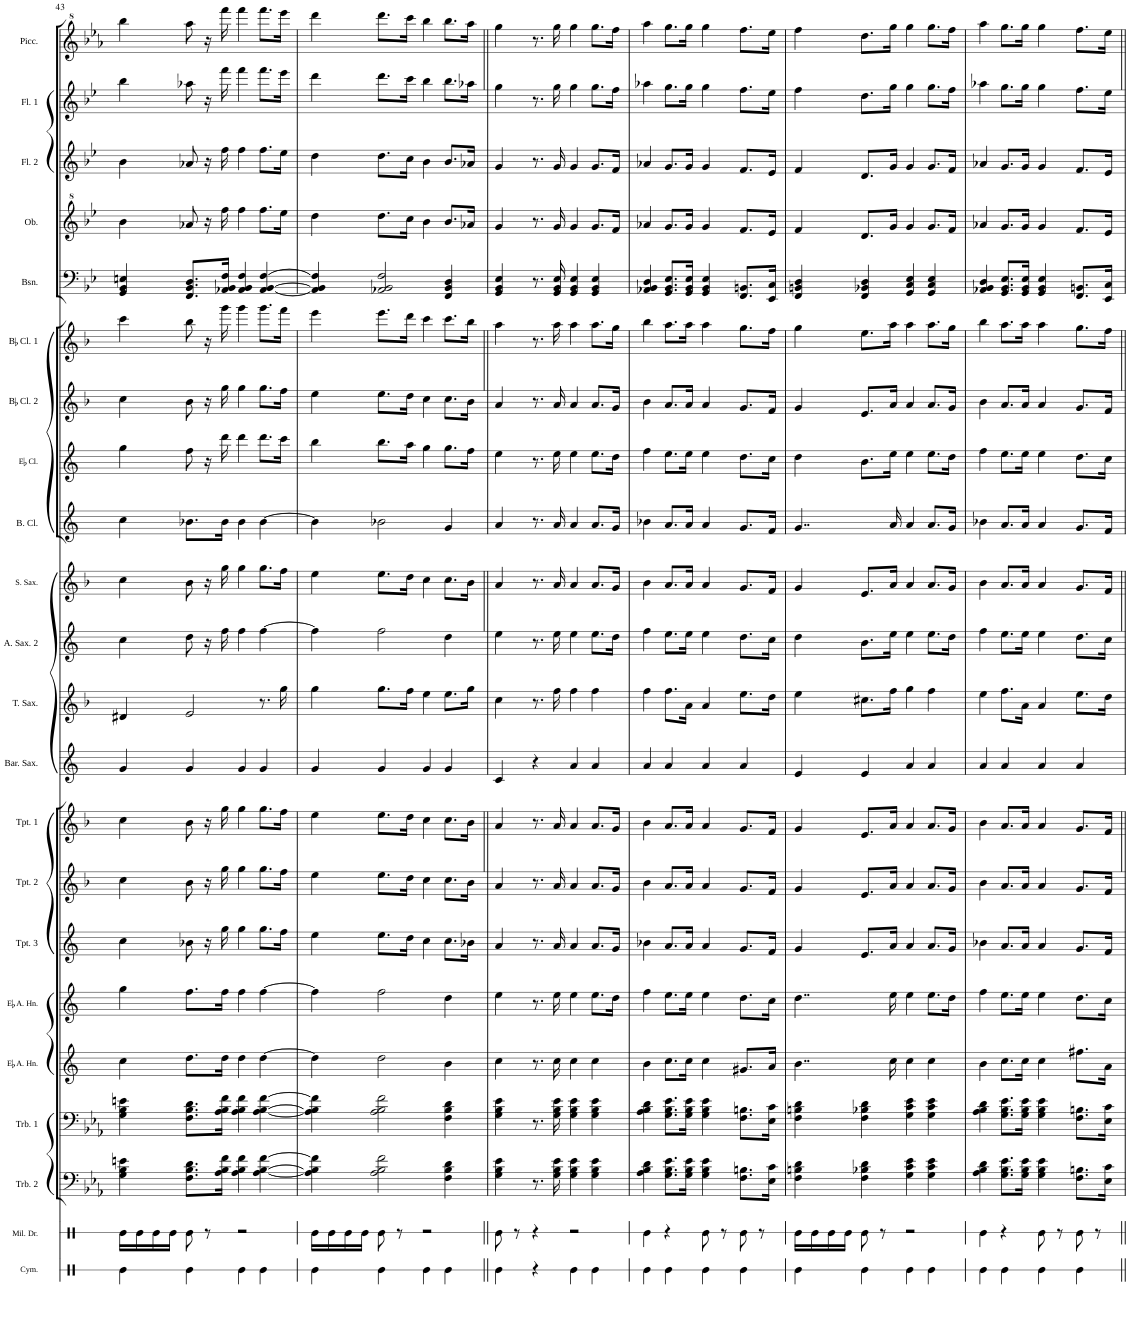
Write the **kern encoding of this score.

**kern	**kern	**kern	**kern	**kern	**kern	**kern	**kern	**kern	**kern	**kern	**kern	**kern	**kern	**kern	**kern	**kern	**kern	**kern	**kern	**kern	**kern
*part22	*part21	*part20	*part19	*part18	*part17	*part16	*part15	*part14	*part13	*part12	*part11	*part10	*part9	*part8	*part7	*part6	*part5	*part4	*part3	*part2	*part1
*staff22	*staff21	*staff20	*staff19	*staff18	*staff17	*staff16	*staff15	*staff14	*staff13	*staff12	*staff11	*staff10	*staff9	*staff8	*staff7	*staff6	*staff5	*staff4	*staff3	*staff2	*staff1
*I"Cymbal	*I"Military Drum	*I"Trombone 2	*I"Trombone 1	*I"EaccidentalFlat Alto Horn	*I"EaccidentalFlat Alto Horn	*I"BaccidentalFlat Trumpet 3	*I"BaccidentalFlat Trumpet 2	*I"BaccidentalFlat Trumpet 1	*I"Baritone Saxophone	*I"Tenor Saxophone	*I"Alto Saxophone 2	*I"Soprano Saxophone	*I"Bass Clarinet	*I"EaccidentalFlat Clarinet	*I"BaccidentalFlat Clarinet 2	*I"BaccidentalFlat Clarinet 1	*I"Bassoon	*I"Oboe	*I"Flute 2	*I"Flute 1	*I"Piccolo
*I'Cym.	*I'Mil. Dr.	*I'Trb. 2	*I'Trb. 1	*I'EaccidentalFlat A. Hn.	*I'EaccidentalFlat A. Hn.	*I'Tpt. 3	*I'Tpt. 2	*I'Tpt. 1	*I'Bar. Sax.	*I'T. Sax.	*I'A. Sax. 2	*I'S. Sax.	*I'B. Cl.	*I'EaccidentalFlat Cl.	*I'BaccidentalFlat Cl. 2	*I'BaccidentalFlat Cl. 1	*I'Bsn.	*I'Ob.	*I'Fl. 2	*I'Fl. 1	*I'Picc.
!!LO:PB:g=z
*clefX	*clefX	*clefF4	*clefF4	*clefG2	*clefG2	*clefG2	*clefG2	*clefG2	*clefG2	*clefG2	*clefG2	*clefG2	*clefG2	*clefG2	*clefG2	*clefG2	*clefF4	*clefG^2	*clefG2	*clefG2	*clefG^2
*	*	*	*	*Trd5c9	*Trd5c9	*Trd1c2	*Trd1c2	*Trd1c2	*Trd12c21	*Trd8c14	*Trd5c9	*Trd1c2	*Trd8c14	*Trd-2c-3	*Trd1c2	*Trd1c2	*	*	*	*	*Trd-7c-12
*k[]	*k[]	*k[b-e-a-]	*k[b-e-a-]	*k[]	*k[]	*k[]	*k[b-]	*k[b-]	*k[]	*k[b-]	*k[]	*k[b-]	*k[]	*k[]	*k[b-]	*k[b-]	*k[b-e-]	*k[b-e-]	*k[b-e-]	*k[b-e-]	*k[b-e-a-]
*M4/4	*M4/4	*M4/4	*M4/4	*M4/4	*M4/4	*M4/4	*M4/4	*M4/4	*M4/4	*M4/4	*M4/4	*M4/4	*M4/4	*M4/4	*M4/4	*M4/4	*M4/4	*M4/4	*M4/4	*M4/4	*M4/4
=43	=43	=43	=43	=43	=43	=43	=43	=43	=43	=43	=43	=43	=43	=43	=43	=43	=43	=43	=43	=43	=43
4Re\	16Re\LL	4G\ 4B-\ 4en\	4G\ 4B-\ 4en\	4cc\	4gg\	4cc\	4cc\	4cc\	4g/	4d#X/	4cc\	4cc\	4cc\	4gg\	4cc\	4ccc\	4GG/ 4BB-/ 4En/	4bb-\	4b-\	4bb-\	4bbb-\
.	16Re\	.	.	.	.	.	.	.	.	.	.	.	.	.	.	.	.	.	.	.	.
.	16Re\	.	.	.	.	.	.	.	.	.	.	.	.	.	.	.	.	.	.	.	.
.	16Re\JJ	.	.	.	.	.	.	.	.	.	.	.	.	.	.	.	.	.	.	.	.
4Re\	8Re\	8.F\ 8.B-\ 8.d\L	8.F\ 8.B-\ 8.d\L	8.dd\L	8.ff\L	8b-X\	8b-\	8b-\	4g/	2e/	8dd\	8b-\	8.b-X\L	8ff\	8b-\	8bb-\	8.FF/ 8.BB-/ 8.D/L	8aa-X/	8a-X/	8aa-X\	8aaa-\
.	8r	.	.	.	.	16r	16r	16r	.	.	16r	16r	.	16r	16r	16r	.	16r	16r	16r	16r
.	.	16A-\ 16B-\ 16f\Jk	16A-\ 16B-\ 16f\Jk	16dd\Jk	16ff\Jk	16gg\	16gg\	16gg\	.	.	16ff\	16gg\	16b-\Jk	16ddd\	16gg\	16ggg\	16AA-X/ 16BB-/ 16F/Jk	16fff\	16ff\	16fff\	16ffff\
4Re\	2r	4A-\ 4B-\ 4f\	4A-\ 4B-\ 4f\	4dd\	4ff\	4gg\	4gg\	4gg\	4g/	.	4ff\	4gg\	4b-\	4ddd\	4gg\	4ggg\	4AA-/ 4BB-/ 4F/	4fff\	4ff\	4fff\	4ffff\
4Re\	.	[4A-\ [4B-\ [4f\	[4A-\ [4B-\ [4f\	[4dd\	[4ff\	8.gg\L	8.gg\L	8.gg\L	4g/	8.r	[4ff\	8.gg\L	[4b-\	8.ddd\L	8.gg\L	8.ggg\L	[4AA-/ [4BB-/ [4F/	8.fff\L	8.ff\L	8.fff\L	8.ffff\L
.	.	.	.	.	.	16ff\Jk	16ff\Jk	16ff\Jk	.	16gg\	.	16ff\Jk	.	16ccc\Jk	16ff\Jk	16fff\Jk	.	16eee-\Jk	16ee-\Jk	16eee-\Jk	16eeee-\Jk
=44	=44	=44	=44	=44	=44	=44	=44	=44	=44	=44	=44	=44	=44	=44	=44	=44	=44	=44	=44	=44	=44
4Re\	16Re\LL	4A-\] 4B-\] 4f\]	4A-\] 4B-\] 4f\]	4dd\]	4ff\]	4ee\	4ee\	4ee\	4g/	4gg\	4ff\]	4ee\	4b-\]	4bb\	4ee\	4eee\	4AA-/] 4BB-/] 4F/]	4ddd\	4dd\	4ddd\	4dddd\
.	16Re\	.	.	.	.	.	.	.	.	.	.	.	.	.	.	.	.	.	.	.	.
.	16Re\	.	.	.	.	.	.	.	.	.	.	.	.	.	.	.	.	.	.	.	.
.	16Re\JJ	.	.	.	.	.	.	.	.	.	.	.	.	.	.	.	.	.	.	.	.
4Re\	8Re\	2A-\ 2B-\ 2f\	2A-\ 2B-\ 2f\	2dd\	2ff\	8.ee\L	8.ee\L	8.ee\L	4g/	8.gg\L	2ff\	8.ee\L	2b-X\	8.bb\L	8.ee\L	8.eee\L	2AA-X/ 2BB-/ 2F/	8.ddd\L	8.dd\L	8.ddd\L	8.dddd\L
.	8r	.	.	.	.	.	.	.	.	.	.	.	.	.	.	.	.	.	.	.	.
.	.	.	.	.	.	16dd\Jk	16dd\Jk	16dd\Jk	.	16ff\Jk	.	16dd\Jk	.	16aa\Jk	16dd\Jk	16ddd\Jk	.	16ccc\Jk	16cc\Jk	16ccc\Jk	16cccc\Jk
4Re\	2r	.	.	.	.	4cc\	4cc\	4cc\	4g/	4ee\	.	4cc\	.	4gg\	4cc\	4ccc\	.	4bb-\	4b-\	4bb-\	4bbb-\
4Re\	.	4F\ 4B-\ 4d\	4F\ 4B-\ 4d\	4b\	4dd\	8.cc\L	8.cc\L	8.cc\L	4g/	8.ee\L	4dd\	8.cc\L	4g/	8.gg\L	8.cc\L	8.ccc\L	4FF/ 4BB-/ 4D/	8.bb-/L	8.b-/L	8.bb-\L	8.bbb-\L
.	.	.	.	.	.	16b-X\Jk	16b-\Jk	16b-\Jk	.	16gg\Jk	.	16b-\Jk	.	16ff\Jk	16b-\Jk	16bb-\Jk	.	16aa-X/Jk	16a-X/Jk	16aa-X\Jk	16aaa-\Jk
=45||	=45||	=45||	=45||	=45||	=45||	=45||	=45||	=45||	=45||	=45||	=45||	=45||	=45||	=45||	=45||	=45||	=45||	=45||	=45||	=45||	=45||
4Re\	8Re\	4G\ 4B-\ 4e-\	4G\ 4B-\ 4e-\	4cc\	4ee\	4a/	4a/	4a/	4c/	4cc\	4ee\	4a/	4a/	4ee\	4a/	4aa\	4GG/ 4BB-/ 4E-/	4gg/	4g/	4gg\	4ggg\
.	8r	.	.	.	.	.	.	.	.	.	.	.	.	.	.	.	.	.	.	.	.
4r	4r	8.r	8.r	8.r	8.r	8.r	8.r	8.r	4r	8.r	8.r	8.r	8.r	8.r	8.r	8.r	8.r	8.r	8.r	8.r	8.r
.	.	16G\ 16B-\ 16e-\	16G\ 16B-\ 16e-\	16cc\	16ee\	16a/	16a/	16a/	.	16ff\	16ee\	16a/	16a/	16ee\	16a/	16aa\	16GG/ 16BB-/ 16E-/	16gg/	16g/	16gg\	16ggg\
4Re\	2r	4G\ 4B-\ 4e-\	4G\ 4B-\ 4e-\	4cc\	4ee\	4a/	4a/	4a/	4a/	4ff\	4ee\	4a/	4a/	4ee\	4a/	4aa\	4GG/ 4BB-/ 4E-/	4gg/	4g/	4gg\	4ggg\
4Re\	.	4G\ 4B-\ 4e-\	4G\ 4B-\ 4e-\	4cc\	8.ee\L	8.a/L	8.a/L	8.a/L	4a/	4ff\	8.ee\L	8.a/L	8.a/L	8.ee\L	8.a/L	8.aa\L	4GG/ 4BB-/ 4E-/	8.gg/L	8.g/L	8.gg\L	8.ggg\L
.	.	.	.	.	16dd\Jk	16g/Jk	16g/Jk	16g/Jk	.	.	16dd\Jk	16g/Jk	16g/Jk	16dd\Jk	16g/Jk	16gg\Jk	.	16ff/Jk	16f/Jk	16ff\Jk	16fff\Jk
=46	=46	=46	=46	=46	=46	=46	=46	=46	=46	=46	=46	=46	=46	=46	=46	=46	=46	=46	=46	=46	=46
4Re\	4Re\	4A-\ 4B-\ 4d\	4A-\ 4B-\ 4d\	4b\	4ff\	4b-X\	4b-\	4b-\	4a/	4ff\	4ff\	4b-\	4b-X\	4ff\	4b-\	4bb-\	4AA-X/ 4BB-/ 4D/	4aa-X/	4a-X/	4aa-X\	4aaa-\
4Re\	4r	8.G\ 8.B-\ 8.e-\L	8.G\ 8.B-\ 8.e-\L	8.cc\L	8.ee\L	8.a/L	8.a/L	8.a/L	4a/	8.ff\L	8.ee\L	8.a/L	8.a/L	8.ee\L	8.a/L	8.aa\L	8.GG/ 8.BB-/ 8.E-/L	8.gg/L	8.g/L	8.gg\L	8.ggg\L
.	.	16G\ 16B-\ 16e-\Jk	16G\ 16B-\ 16e-\Jk	16cc\Jk	16ee\Jk	16a/Jk	16a/Jk	16a/Jk	.	16a\Jk	16ee\Jk	16a/Jk	16a/Jk	16ee\Jk	16a/Jk	16aa\Jk	16GG/ 16BB-/ 16E-/Jk	16gg/Jk	16g/Jk	16gg\Jk	16ggg\Jk
4Re\	8Re\	4G\ 4B-\ 4e-\	4G\ 4B-\ 4e-\	4cc\	4ee\	4a/	4a/	4a/	4a/	4a/	4ee\	4a/	4a/	4ee\	4a/	4aa\	4GG/ 4BB-/ 4E-/	4gg/	4g/	4gg\	4ggg\
.	8r	.	.	.	.	.	.	.	.	.	.	.	.	.	.	.	.	.	.	.	.
4Re\	8Re\	8.F\ 8.Bn\L	8.F\ 8.Bn\L	8.g#X/L	8.dd\L	8.g/L	8.g/L	8.g/L	4a/	8.ee\L	8.dd\L	8.g/L	8.g/L	8.dd\L	8.g/L	8.gg\L	8.FF/ 8.BBn/L	8.ff/L	8.f/L	8.ff\L	8.fff\L
.	8r	.	.	.	.	.	.	.	.	.	.	.	.	.	.	.	.	.	.	.	.
.	.	16E-\ 16c\Jk	16E-\ 16c\Jk	16a/Jk	16cc\Jk	16f/Jk	16f/Jk	16f/Jk	.	16dd\Jk	16cc\Jk	16f/Jk	16f/Jk	16cc\Jk	16f/Jk	16ff\Jk	16EE-/ 16C/Jk	16ee-/Jk	16e-/Jk	16ee-\Jk	16eee-\Jk
=47	=47	=47	=47	=47	=47	=47	=47	=47	=47	=47	=47	=47	=47	=47	=47	=47	=47	=47	=47	=47	=47
4Re\	16Re\LL	4F\ 4Bn\ 4d\	4F\ 4Bn\ 4d\	4..b\	4..dd\	4g/	4g/	4g/	4e/	4ee\	4dd\	4g/	4..g/	4dd\	4g/	4gg\	4FF/ 4BBn/ 4D/	4ff/	4f/	4ff\	4fff\
.	16Re\	.	.	.	.	.	.	.	.	.	.	.	.	.	.	.	.	.	.	.	.
.	16Re\	.	.	.	.	.	.	.	.	.	.	.	.	.	.	.	.	.	.	.	.
.	16Re\JJ	.	.	.	.	.	.	.	.	.	.	.	.	.	.	.	.	.	.	.	.
4Re\	8Re\	4F\ 4B-X\ 4d\	4F\ 4B-X\ 4d\	.	.	8.e/L	8.e/L	8.e/L	4e/	8.cc#X\L	8.b\L	8.e/L	.	8.b\L	8.e/L	8.ee\L	4FF/ 4BB-X/ 4D/	8.dd/L	8.d/L	8.dd\L	8.ddd\L
.	8r	.	.	.	.	.	.	.	.	.	.	.	.	.	.	.	.	.	.	.	.
.	.	.	.	16cc\	16ee\	16a/Jk	16a/Jk	16a/Jk	.	16ff\Jk	16ee\Jk	16a/Jk	16a/	16ee\Jk	16a/Jk	16aa\Jk	.	16gg/Jk	16g/Jk	16gg\Jk	16ggg\Jk
4Re\	2r	4G\ 4c\ 4e-\	4G\ 4c\ 4e-\	4cc\	4ee\	4a/	4a/	4a/	4a/	4gg\	4ee\	4a/	4a/	4ee\	4a/	4aa\	4GG/ 4C/ 4E-/	4gg/	4g/	4gg\	4ggg\
4Re\	.	4G\ 4c\ 4e-\	4G\ 4c\ 4e-\	4cc\	8.ee\L	8.a/L	8.a/L	8.a/L	4a/	4ff\	8.ee\L	8.a/L	8.a/L	8.ee\L	8.a/L	8.aa\L	4GG/ 4C/ 4E-/	8.gg/L	8.g/L	8.gg\L	8.ggg\L
.	.	.	.	.	16dd\Jk	16g/Jk	16g/Jk	16g/Jk	.	.	16dd\Jk	16g/Jk	16g/Jk	16dd\Jk	16g/Jk	16gg\Jk	.	16ff/Jk	16f/Jk	16ff\Jk	16fff\Jk
=48	=48	=48	=48	=48	=48	=48	=48	=48	=48	=48	=48	=48	=48	=48	=48	=48	=48	=48	=48	=48	=48
4Re\	4Re\	4A-\ 4B-\ 4d\	4A-\ 4B-\ 4d\	4b\	4ff\	4b-X\	4b-\	4b-\	4a/	4ee\	4ff\	4b-\	4b-X\	4ff\	4b-\	4bb-\	4AA-X/ 4BB-/ 4D/	4aa-X/	4a-X/	4aa-X\	4aaa-\
4Re\	4r	8.G\ 8.B-\ 8.e-\L	8.G\ 8.B-\ 8.e-\L	8.cc\L	8.ee\L	8.a/L	8.a/L	8.a/L	4a/	8.ff\L	8.ee\L	8.a/L	8.a/L	8.ee\L	8.a/L	8.aa\L	8.GG/ 8.BB-/ 8.E-/L	8.gg/L	8.g/L	8.gg\L	8.ggg\L
.	.	16G\ 16B-\ 16e-\Jk	16G\ 16B-\ 16e-\Jk	16cc\Jk	16ee\Jk	16a/Jk	16a/Jk	16a/Jk	.	16a\Jk	16ee\Jk	16a/Jk	16a/Jk	16ee\Jk	16a/Jk	16aa\Jk	16GG/ 16BB-/ 16E-/Jk	16gg/Jk	16g/Jk	16gg\Jk	16ggg\Jk
4Re\	8Re\	4G\ 4B-\ 4e-\	4G\ 4B-\ 4e-\	4cc\	4ee\	4a/	4a/	4a/	4a/	4a/	4ee\	4a/	4a/	4ee\	4a/	4aa\	4GG/ 4BB-/ 4E-/	4gg/	4g/	4gg\	4ggg\
.	8r	.	.	.	.	.	.	.	.	.	.	.	.	.	.	.	.	.	.	.	.
4Re\	8Re\	8.F\ 8.Bn\L	8.F\ 8.Bn\L	8.ff#X\L	8.dd\L	8.g/L	8.g/L	8.g/L	4a/	8.ee\L	8.dd\L	8.g/L	8.g/L	8.dd\L	8.g/L	8.gg\L	8.FF/ 8.BBn/L	8.ff/L	8.f/L	8.ff\L	8.fff\L
.	8r	.	.	.	.	.	.	.	.	.	.	.	.	.	.	.	.	.	.	.	.
.	.	16E-\ 16c\Jk	16E-\ 16c\Jk	16a\Jk	16cc\Jk	16f/Jk	16f/Jk	16f/Jk	.	16dd\Jk	16cc\Jk	16f/Jk	16f/Jk	16cc\Jk	16f/Jk	16ff\Jk	16EE-/ 16C/Jk	16ee-/Jk	16e-/Jk	16ee-\Jk	16eee-\Jk
=||	=||	=||	=||	=||	=||	=||	=||	=||	=||	=||	=||	=||	=||	=||	=||	=||	=||	=||	=||	=||	=||
*-	*-	*-	*-	*-	*-	*-	*-	*-	*-	*-	*-	*-	*-	*-	*-	*-	*-	*-	*-	*-	*-
